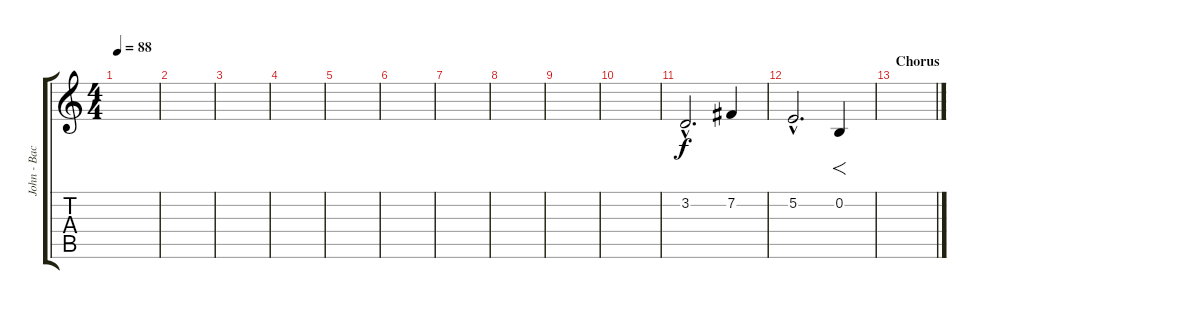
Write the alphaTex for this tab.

\track ("John - Backing vocals" "John - Bac") {instrument choiraahs}
\staff {score tabs}
\tuning (E4 B3 G3 D3 A2 E2) {hide}
\ts (4 4)
\tempo 88
\clef g2
\ks c
|
|
|
|
|
|
|
|
|
|
3.2{hac}.2{d} 7.2.4 |
5.2{hac}.2{d} 0.2.4{f} |
\section ("" "Chorus")
